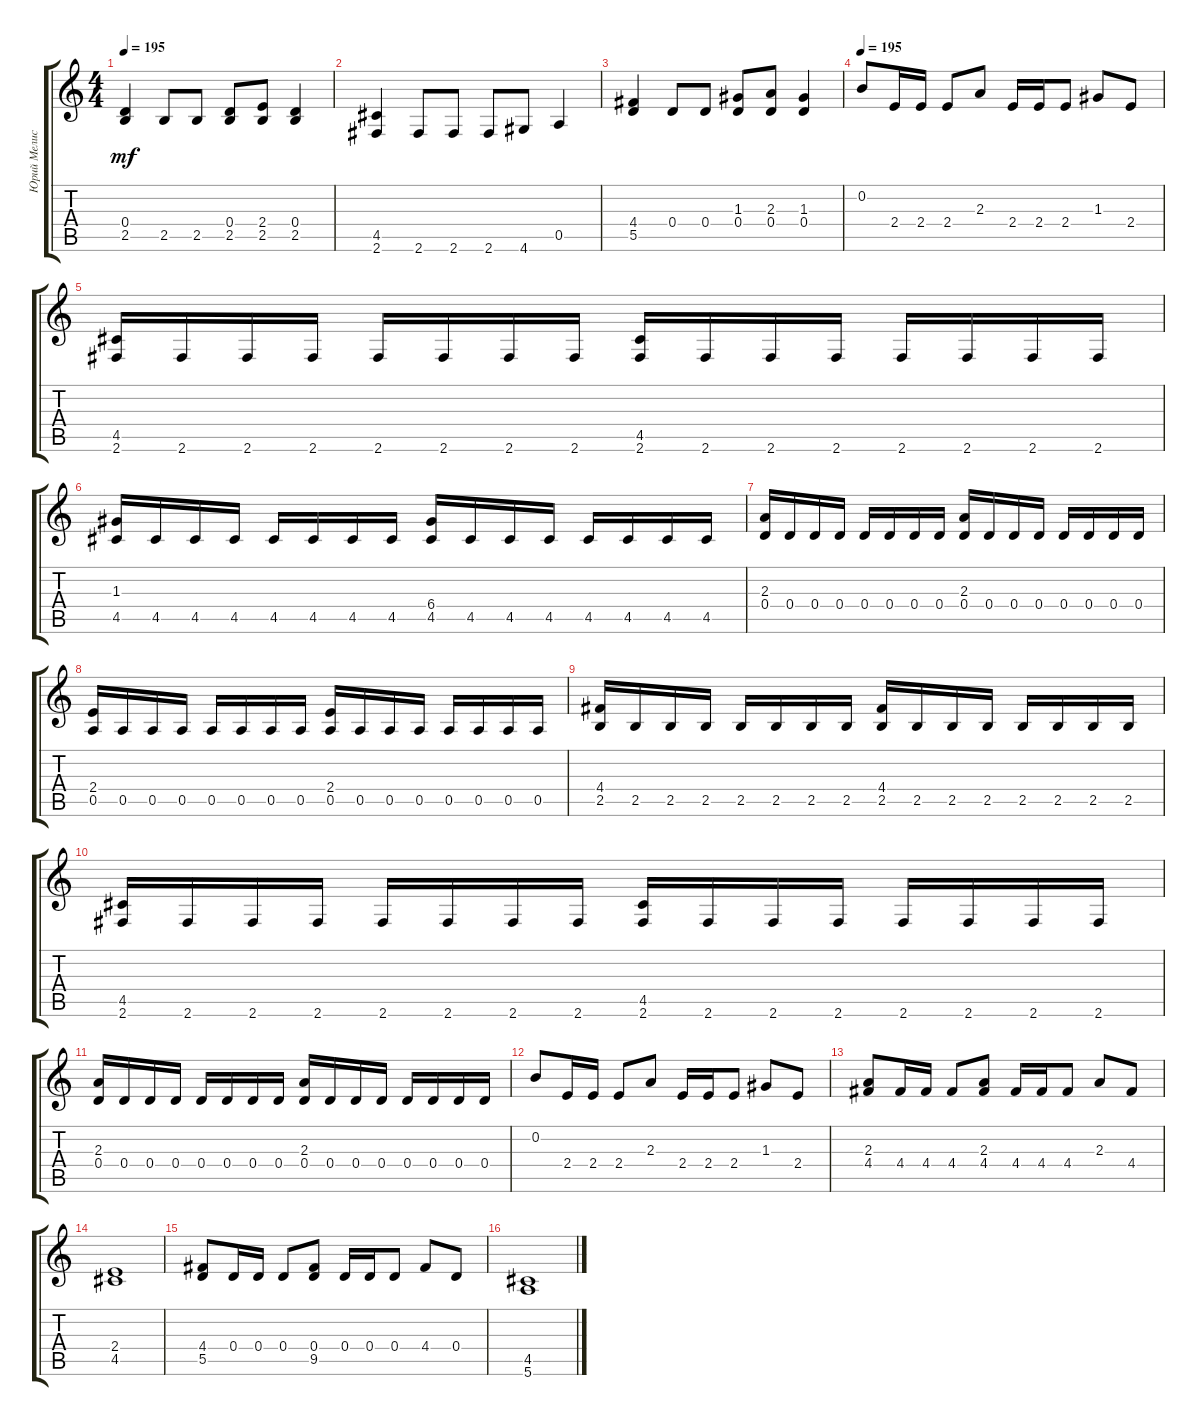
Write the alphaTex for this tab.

\track ("Юрий Мелисов" "Юрий Мелис") {instrument distortionguitar}
\staff {score tabs}
\tuning (E4 B3 G3 D3 A2 E2) {hide}
\ts (4 4)
\tempo 195
\clef g2
\ks c
(0.4 2.5).4{dy mf} 2.5.8 2.5.8 (0.4 2.5).8 (2.4 2.5).8 (0.4 2.5).4 |
(4.5 2.6).4 2.6.8 2.6.8 2.6.8 4.6.8 0.5.4 |
(4.4 5.5).4 0.4.8 0.4.8 (1.3 0.4).8 (2.3 0.4).8 (1.3 0.4).4 |
\tempo 195
0.2.8 2.4.16 2.4.16 2.4.8 2.3.8 2.4.16 2.4.16 2.4.8 1.3.8 2.4.8 |
(4.5 2.6).16 2.6.16 2.6.16 2.6.16 2.6.16 2.6.16 2.6.16 2.6.16 (4.5 2.6).16 2.6.16 2.6.16 2.6.16 2.6.16 2.6.16 2.6.16 2.6.16 |
(1.3 4.5).16 4.5.16 4.5.16 4.5.16 4.5.16 4.5.16 4.5.16 4.5.16 (6.4 4.5).16 4.5.16 4.5.16 4.5.16 4.5.16 4.5.16 4.5.16 4.5.16 |
(2.3 0.4).16 0.4.16 0.4.16 0.4.16 0.4.16 0.4.16 0.4.16 0.4.16 (2.3 0.4).16 0.4.16 0.4.16 0.4.16 0.4.16 0.4.16 0.4.16 0.4.16 |
(2.4 0.5).16 0.5.16 0.5.16 0.5.16 0.5.16 0.5.16 0.5.16 0.5.16 (2.4 0.5).16 0.5.16 0.5.16 0.5.16 0.5.16 0.5.16 0.5.16 0.5.16 |
(4.4 2.5).16 2.5.16 2.5.16 2.5.16 2.5.16 2.5.16 2.5.16 2.5.16 (4.4 2.5).16 2.5.16 2.5.16 2.5.16 2.5.16 2.5.16 2.5.16 2.5.16 |
(4.5 2.6).16 2.6.16 2.6.16 2.6.16 2.6.16 2.6.16 2.6.16 2.6.16 (4.5 2.6).16 2.6.16 2.6.16 2.6.16 2.6.16 2.6.16 2.6.16 2.6.16 |
(2.3 0.4).16 0.4.16 0.4.16 0.4.16 0.4.16 0.4.16 0.4.16 0.4.16 (2.3 0.4).16 0.4.16 0.4.16 0.4.16 0.4.16 0.4.16 0.4.16 0.4.16 |
0.2.8 2.4.16 2.4.16 2.4.8 2.3.8 2.4.16 2.4.16 2.4.8 1.3.8 2.4.8 |
(2.3 4.4).8 4.4.16 4.4.16 4.4.8 (2.3 4.4).8 4.4.16 4.4.16 4.4.8 2.3.8 4.4.8 |
(2.4 4.5).1 |
(4.4 5.5).8 0.4.16 0.4.16 0.4.8 (0.4 9.5).8 0.4.16 0.4.16 0.4.8 4.4.8 0.4.8 |
(4.5 5.6).1
